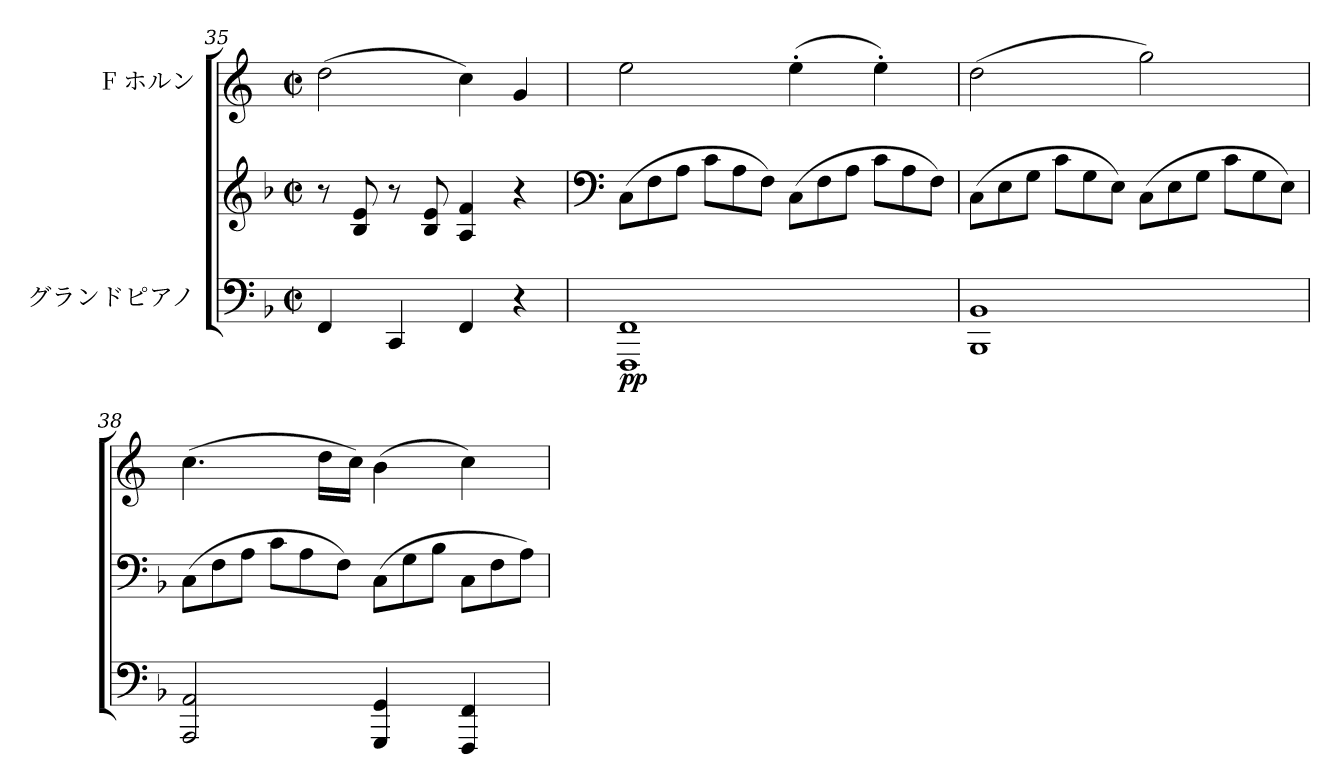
**kern	**kern	**dynam	**kern
*part2	*part2	*part2	*part1
*staff3	*staff2	*staff2/3	*staff1
*I"グランドピアノ	*	*	*I"F ホルン
*clefF4	*clefG2	*	*clefG2
*	*	*	*ITrd4c7
*k[b-]	*k[b-]	*	*k[b-]
*M2/2	*M2/2	*	*M2/2
*met(c|)	*met(c|)	*	*met(c|)
=35	=35	=35	=35
4FF/	8r	.	(>2g\
.	8B-/ 8e/	.	.
4CC/	8r	.	.
.	8B-/ 8e/	.	.
4FF/	4A/ 4f/	.	4f\)
4r	4r	.	4c/
=36	=36	=36	=36
*	*clefF4	*	*
*	*Xtuplet	*	*
!	!	!LO:DY:b=2	!
!	!	!LO:DY:n=1:b	!
1FFF 1FF	(>12C\L	p p	2a\
.	12F\	.	.
.	12A\J	.	.
.	12c\L	.	.
.	12A\	.	.
.	12F\J)	.	.
.	(>12C\L	.	(>4a'\
.	12F\	.	.
.	12A\J	.	.
.	12c\L	.	4a'\)
.	12A\	.	.
.	12F\J)	.	.
=37	=37	=37	=37
1BBB- 1BB-	(>12C\L	.	(>2g\
.	12E\	.	.
.	12G\J	.	.
.	12c\L	.	.
.	12G\	.	.
.	12E\J)	.	.
.	(>12C\L	.	2cc\)
.	12E\	.	.
.	12G\J	.	.
.	12c\L	.	.
.	12G\	.	.
.	12E\J)	.	.
=38	=38	=38	=38
2AAA/ 2AA/	(>12C\L	.	(>4.f\
.	12F\	.	.
.	12A\J	.	.
.	12c\L	.	.
.	12A\	.	.
.	.	.	16g\LL
.	12F\J)	.	.
.	.	.	16f\JJ)
4GGG/ 4GG/	(>12C\L	.	(>4e\
.	12G\	.	.
.	12B-\J	.	.
4FFF/ 4FF/	12C\L	.	4f\)
.	12F\	.	.
.	12A\J)	.	.
=	=	=	=
*-	*-	*-	*-
